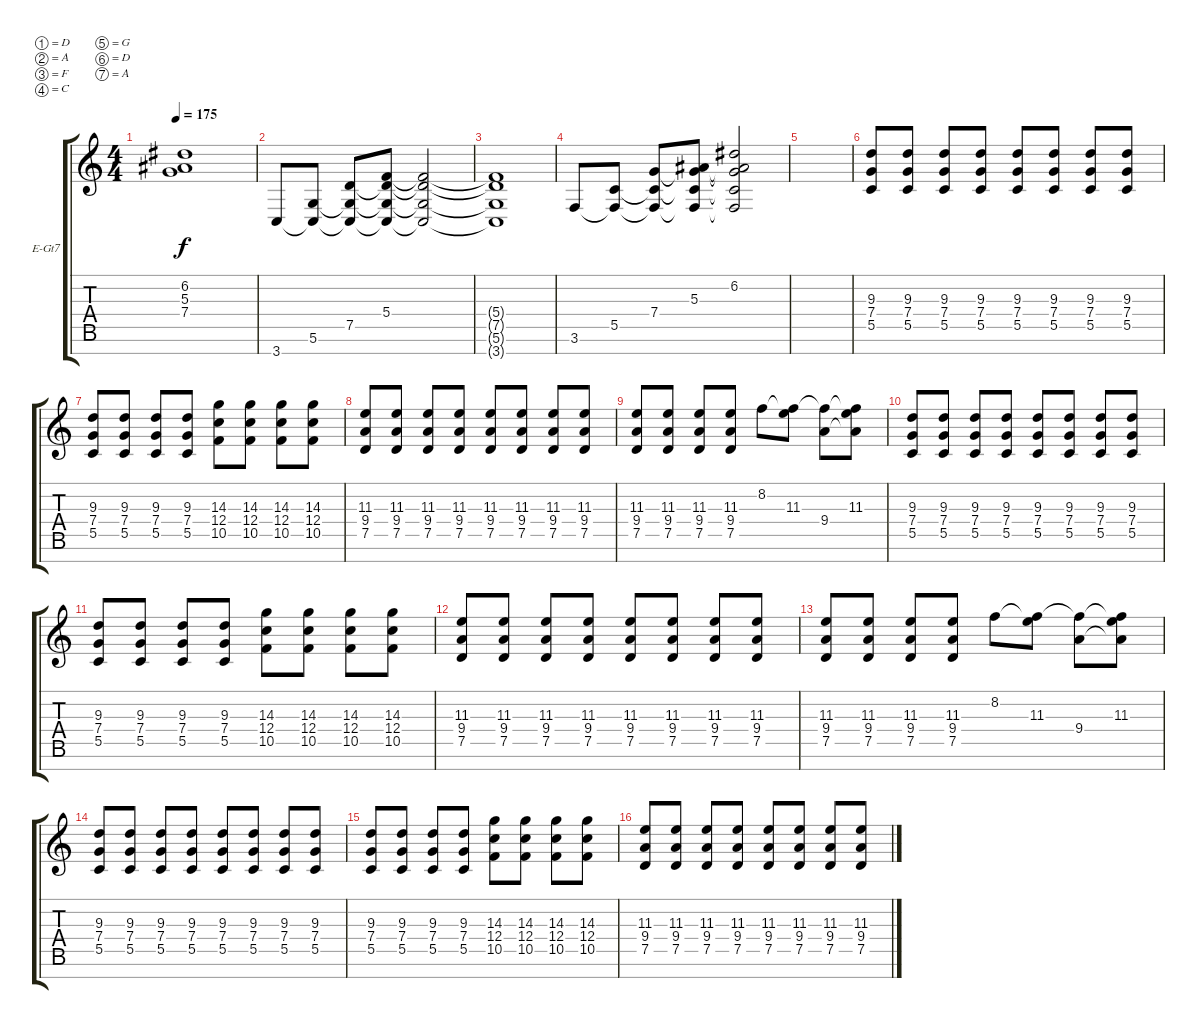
\defaultSystemsLayout 4
\bracketExtendMode groupsimilarinstruments
\firstSystemTrackNameOrientation horizontal
\otherSystemsTrackNameOrientation horizontal
\track ("Electric Guitar" "E-Gt7") {instrument distortionguitar}
\staff {score tabs}
\tuning (D4 A3 F3 C3 G2 D2 A1)
\ts (4 4)
\tempo 175
\clef g2
\ks c
(7.4{t} 5.3{t} 6.2{t}).1{dy f} |
3.7.8 (5.6 3.7{t}).8 (7.5 5.6{t} 3.7{t}).8 (5.4 7.5{t} 5.6{t} 3.7{t}).8 (7.5{t} 5.4{t} 5.6{t} 3.7{t}).2 |
(3.7{t} 5.6{t} 7.5{t} 5.4{t}).1 |
3.6.8 (5.5 3.6{t}).8 (7.4 3.6{t} 5.5{t}).8 (5.3 7.4{t} 3.6{t} 5.5{t}).8 (6.2 5.3{t} 7.4{t} 5.5{t} 3.6{t}).2 |
|
(5.5 7.4 9.3).8 (5.5 7.4 9.3).8 (5.5 7.4 9.3).8 (5.5 7.4 9.3).8 (5.5 7.4 9.3).8 (5.5 7.4 9.3).8 (5.5 7.4 9.3).8 (5.5 7.4 9.3).8 |
(5.5 7.4 9.3).8 (5.5 7.4 9.3).8 (5.5 7.4 9.3).8 (5.5 7.4 9.3).8 (10.5 12.4 14.3).8 (10.5 12.4 14.3).8 (10.5 12.4 14.3).8 (10.5 12.4 14.3).8 |
(7.5 9.4 11.3).8 (7.5 9.4 11.3).8 (7.5 9.4 11.3).8 (7.5 9.4 11.3).8 (7.5 9.4 11.3).8 (7.5 9.4 11.3).8 (7.5 9.4 11.3).8 (7.5 9.4 11.3).8 |
(7.5 9.4 11.3).8 (7.5 9.4 11.3).8 (7.5 9.4 11.3).8 (7.5 9.4 11.3).8 8.2.8 (11.3 8.2{t}).8 (9.4 8.2{t}).8 (11.3 8.2{t} 9.4{t}).8 |
(5.5 7.4 9.3).8 (5.5 7.4 9.3).8 (5.5 7.4 9.3).8 (5.5 7.4 9.3).8 (5.5 7.4 9.3).8 (5.5 7.4 9.3).8 (5.5 7.4 9.3).8 (5.5 7.4 9.3).8 |
(5.5 7.4 9.3).8 (5.5 7.4 9.3).8 (5.5 7.4 9.3).8 (5.5 7.4 9.3).8 (10.5 12.4 14.3).8 (10.5 12.4 14.3).8 (10.5 12.4 14.3).8 (10.5 12.4 14.3).8 |
(7.5 9.4 11.3).8 (7.5 9.4 11.3).8 (7.5 9.4 11.3).8 (7.5 9.4 11.3).8 (7.5 9.4 11.3).8 (7.5 9.4 11.3).8 (7.5 9.4 11.3).8 (7.5 9.4 11.3).8 |
(7.5 9.4 11.3).8 (7.5 9.4 11.3).8 (7.5 9.4 11.3).8 (7.5 9.4 11.3).8 8.2.8 (11.3 8.2{t}).8 (9.4 8.2{t}).8 (11.3 8.2{t} 9.4{t}).8 |
(5.5 7.4 9.3).8 (5.5 7.4 9.3).8 (5.5 7.4 9.3).8 (5.5 7.4 9.3).8 (5.5 7.4 9.3).8 (5.5 7.4 9.3).8 (5.5 7.4 9.3).8 (5.5 7.4 9.3).8 |
(5.5 7.4 9.3).8 (5.5 7.4 9.3).8 (5.5 7.4 9.3).8 (5.5 7.4 9.3).8 (10.5 12.4 14.3).8 (10.5 12.4 14.3).8 (10.5 12.4 14.3).8 (10.5 12.4 14.3).8 |
(7.5 9.4 11.3).8 (7.5 9.4 11.3).8 (7.5 9.4 11.3).8 (7.5 9.4 11.3).8 (7.5 9.4 11.3).8 (7.5 9.4 11.3).8 (7.5 9.4 11.3).8 (7.5 9.4 11.3).8
